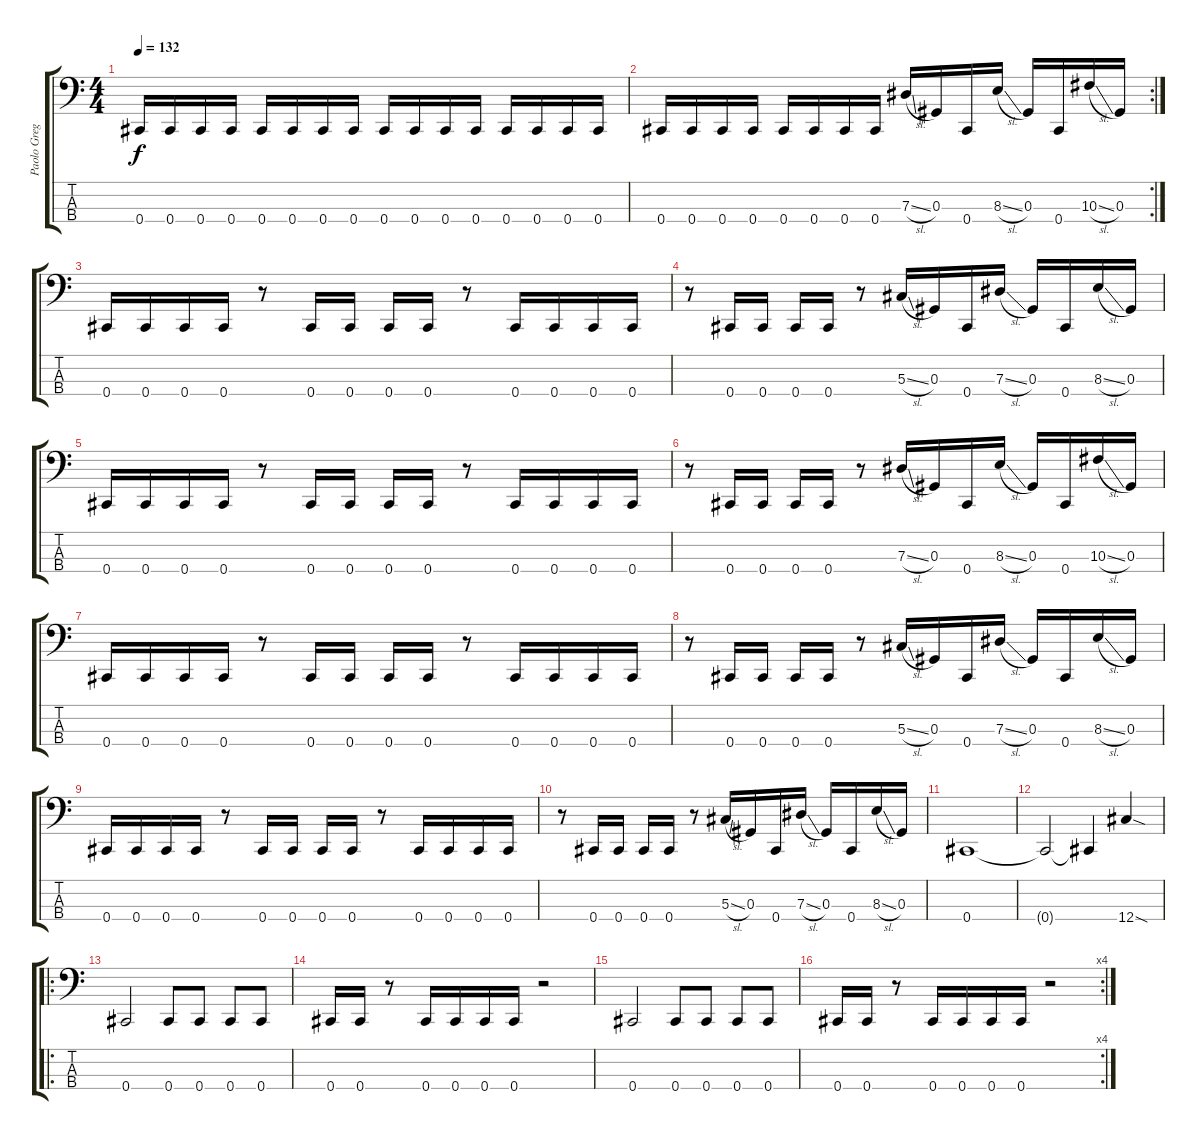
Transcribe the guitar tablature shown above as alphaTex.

\track ("Paolo Gregoletto" "Paolo Greg") {instrument electricbasspick}
\staff {score tabs}
\tuning (Gb2 Db2 Ab1 Db1) {hide}
\ts (4 4)
\tempo 132
\clef f4
\ks c
0.4.16{dy f} 0.4.16 0.4.16 0.4.16 0.4.16 0.4.16 0.4.16 0.4.16 0.4.16 0.4.16 0.4.16 0.4.16 0.4.16 0.4.16 0.4.16 0.4.16 |
\rc 2
0.4.16 0.4.16 0.4.16 0.4.16 0.4.16 0.4.16 0.4.16 0.4.16 7.3{sl}.16 0.3.16 0.4.16 8.3{sl}.16 0.3.16 0.4.16 10.3{sl}.16 0.3.16 |
0.4.16 0.4.16 0.4.16 0.4.16 r.8 0.4.16 0.4.16 0.4.16 0.4.16 r.8 0.4.16 0.4.16 0.4.16 0.4.16 |
r.8 0.4.16 0.4.16 0.4.16 0.4.16 r.8 5.3{sl}.16 0.3.16 0.4.16 7.3{sl}.16 0.3.16 0.4.16 8.3{sl}.16 0.3.16 |
0.4.16 0.4.16 0.4.16 0.4.16 r.8 0.4.16 0.4.16 0.4.16 0.4.16 r.8 0.4.16 0.4.16 0.4.16 0.4.16 |
r.8 0.4.16 0.4.16 0.4.16 0.4.16 r.8 7.3{sl}.16 0.3.16 0.4.16 8.3{sl}.16 0.3.16 0.4.16 10.3{sl}.16 0.3.16 |
0.4.16 0.4.16 0.4.16 0.4.16 r.8 0.4.16 0.4.16 0.4.16 0.4.16 r.8 0.4.16 0.4.16 0.4.16 0.4.16 |
r.8 0.4.16 0.4.16 0.4.16 0.4.16 r.8 5.3{sl}.16 0.3.16 0.4.16 7.3{sl}.16 0.3.16 0.4.16 8.3{sl}.16 0.3.16 |
0.4.16 0.4.16 0.4.16 0.4.16 r.8 0.4.16 0.4.16 0.4.16 0.4.16 r.8 0.4.16 0.4.16 0.4.16 0.4.16 |
r.8 0.4.16 0.4.16 0.4.16 0.4.16 r.8 5.3{sl}.16 0.3.16 0.4.16 7.3{sl}.16 0.3.16 0.4.16 8.3{sl}.16 0.3.16 |
0.4.1 |
0.4{t}.2 0.4{t}.4 12.4{sod}.4 |
\ro
0.4.2 0.4.8 0.4.8 0.4.8 0.4.8 |
0.4.16 0.4.16 r.8 0.4.16 0.4.16 0.4.16 0.4.16 r.2 |
0.4.2 0.4.8 0.4.8 0.4.8 0.4.8 |
\rc 4
0.4.16 0.4.16 r.8 0.4.16 0.4.16 0.4.16 0.4.16 r.2
